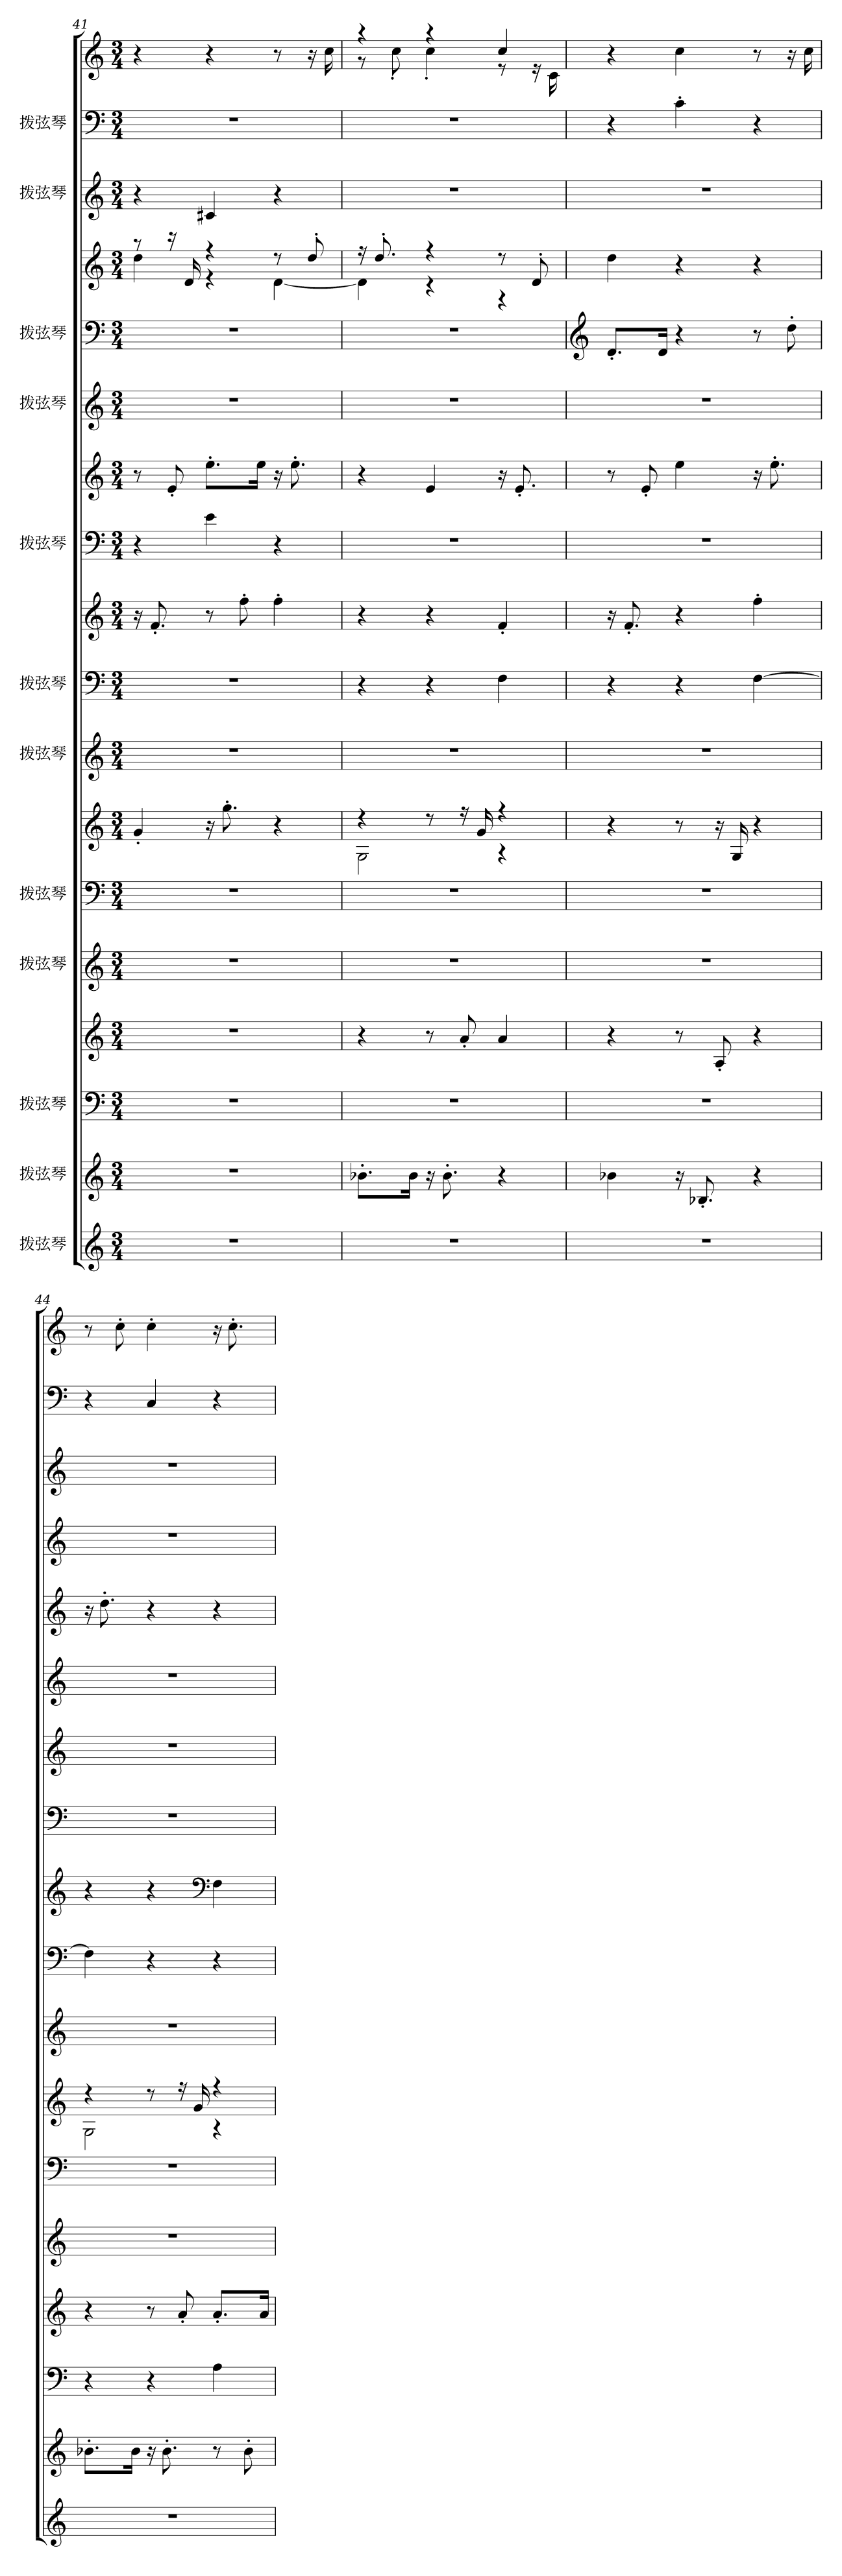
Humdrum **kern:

**kern	**kern	**kern	**kern	**kern	**kern	**kern	**kern	**kern	**kern	**kern	**kern	**kern	**kern	**kern	**kern	**kern	**kern
*part12	*part11	*part10	*part10	*part9	*part8	*part8	*part7	*part6	*part6	*part5	*part5	*part4	*part3	*part3	*part2	*part1	*part1
*staff18	*staff17	*staff16	*staff15	*staff14	*staff13	*staff12	*staff11	*staff10	*staff9	*staff8	*staff7	*staff6	*staff5	*staff4	*staff3	*staff2	*staff1
*I"拨弦琴	*I"拨弦琴	*I"拨弦琴	*	*I"拨弦琴	*I"拨弦琴	*	*I"拨弦琴	*I"拨弦琴	*	*I"拨弦琴	*	*I"拨弦琴	*I"拨弦琴	*	*I"拨弦琴	*I"拨弦琴	*
*clefG2	*clefG2	*clefF4	*clefG2	*clefG2	*clefF4	*clefG2	*clefG2	*clefF4	*clefG2	*clefF4	*clefG2	*clefG2	*clefF4	*clefG2	*clefG2	*clefF4	*clefG2
*k[]	*k[]	*k[]	*k[]	*k[]	*k[]	*k[]	*k[]	*k[]	*k[]	*k[]	*k[]	*k[]	*k[]	*k[]	*k[]	*k[]	*k[]
*M3/4	*M3/4	*M3/4	*M3/4	*M3/4	*M3/4	*M3/4	*M3/4	*M3/4	*M3/4	*M3/4	*M3/4	*M3/4	*M3/4	*M3/4	*M3/4	*M3/4	*M3/4
=41	=41	=41	=41	=41	=41	=41	=41	=41	=41	=41	=41	=41	=41	=41	=41	=41	=41
*	*	*	*	*	*	*	*	*	*	*	*	*	*	*^	*	*	*
2.r	2.r	2.r	2.r	2.r	2.r	4g'/	2.r	2.r	16r	4r	8r	2.r	2.r	8r	4dd\	4r	2.r	4r
.	.	.	.	.	.	.	.	.	8.f'/	.	.	.	.	.	.	.	.	.
.	.	.	.	.	.	.	.	.	.	.	8e'/	.	.	16r	.	.	.	.
.	.	.	.	.	.	.	.	.	.	.	.	.	.	16d/	.	.	.	.
.	.	.	.	.	.	16r	.	.	8r	4e\	8.ee'\L	.	.	4r	4r	4c#X/	.	4r
.	.	.	.	.	.	8.gg'\	.	.	.	.	.	.	.	.	.	.	.	.
.	.	.	.	.	.	.	.	.	8ff'\	.	.	.	.	.	.	.	.	.
.	.	.	.	.	.	.	.	.	.	.	16ee\Jk	.	.	.	.	.	.	.
.	.	.	.	.	.	4r	.	.	4ff'\	4r	16r	.	.	8r	[4d\	4r	.	8r
.	.	.	.	.	.	.	.	.	.	.	8.ee'\	.	.	.	.	.	.	.
.	.	.	.	.	.	.	.	.	.	.	.	.	.	8dd'/	.	.	.	16r
.	.	.	.	.	.	.	.	.	.	.	.	.	.	.	.	.	.	16cc\
=42	=42	=42	=42	=42	=42	=42	=42	=42	=42	=42	=42	=42	=42	=42	=42	=42	=42	=42
*	*	*	*	*	*	*^	*	*	*	*	*	*	*	*	*	*	*	*^
2.r	8.b-X'\L	2.r	4r	2.r	2.r	4r	2G\	2.r	4r	4r	2.r	4r	2.r	2.r	16r	4d\]	2.r	2.r	4r	8r
.	.	.	.	.	.	.	.	.	.	.	.	.	.	.	8.dd'/	.	.	.	.	.
.	.	.	.	.	.	.	.	.	.	.	.	.	.	.	.	.	.	.	.	8cc'\
.	16b-\Jk	.	.	.	.	.	.	.	.	.	.	.	.	.	.	.	.	.	.	.
.	16r	.	8r	.	.	8r	.	.	4r	4r	.	4e/	.	.	4r	4r	.	.	4r	4cc'\
.	8.b-'\	.	.	.	.	.	.	.	.	.	.	.	.	.	.	.	.	.	.	.
.	.	.	8a'/	.	.	16r	.	.	.	.	.	.	.	.	.	.	.	.	.	.
.	.	.	.	.	.	16g/	.	.	.	.	.	.	.	.	.	.	.	.	.	.
.	4r	.	4a/	.	.	4r	4r	.	4F\	4f'/	.	16r	.	.	8r	4r	.	.	4cc/	8r
.	.	.	.	.	.	.	.	.	.	.	.	8.e'/	.	.	.	.	.	.	.	.
.	.	.	.	.	.	.	.	.	.	.	.	.	.	.	8d'/	.	.	.	.	16r
.	.	.	.	.	.	.	.	.	.	.	.	.	.	.	.	.	.	.	.	16c\
*	*	*	*	*	*	*v	*v	*	*	*	*	*	*	*	*v	*v	*	*	*v	*v
=43	=43	=43	=43	=43	=43	=43	=43	=43	=43	=43	=43	=43	=43	=43	=43	=43	=43
*	*	*	*	*	*	*	*	*	*	*	*	*	*clefG2	*	*	*	*
2.r	4b-X\	2.r	4r	2.r	2.r	4r	2.r	4r	16r	2.r	8r	2.r	8.d'/L	4dd\	2.r	4r	4r
.	.	.	.	.	.	.	.	.	8.f'/	.	.	.	.	.	.	.	.
.	.	.	.	.	.	.	.	.	.	.	8e'/	.	.	.	.	.	.
.	.	.	.	.	.	.	.	.	.	.	.	.	16d/Jk	.	.	.	.
.	16r	.	8r	.	.	8r	.	4r	4r	.	4ee\	.	4r	4r	.	4c'\	4cc\
.	8.B-X'/	.	.	.	.	.	.	.	.	.	.	.	.	.	.	.	.
.	.	.	8A'/	.	.	16r	.	.	.	.	.	.	.	.	.	.	.
.	.	.	.	.	.	16G/	.	.	.	.	.	.	.	.	.	.	.
.	4r	.	4r	.	.	4r	.	[4F\	4ff'\	.	16r	.	8r	4r	.	4r	8r
.	.	.	.	.	.	.	.	.	.	.	8.ee'\	.	.	.	.	.	.
.	.	.	.	.	.	.	.	.	.	.	.	.	8dd'\	.	.	.	16r
.	.	.	.	.	.	.	.	.	.	.	.	.	.	.	.	.	16cc\
!!LO:PB:g=z
=44	=44	=44	=44	=44	=44	=44	=44	=44	=44	=44	=44	=44	=44	=44	=44	=44	=44
*	*	*	*	*	*	*^	*	*	*	*	*	*	*	*	*	*	*
2.r	8.b-X'\L	4r	4r	2.r	2.r	4r	2G\	2.r	4F\]	4r	2.r	2.r	2.r	16r	2.r	2.r	4r	8r
.	.	.	.	.	.	.	.	.	.	.	.	.	.	8.dd'\	.	.	.	.
.	.	.	.	.	.	.	.	.	.	.	.	.	.	.	.	.	.	8cc'\
.	16b-\Jk	.	.	.	.	.	.	.	.	.	.	.	.	.	.	.	.	.
.	16r	4r	8r	.	.	8r	.	.	4r	4r	.	.	.	4r	.	.	4C/	4cc'\
.	8.b-'\	.	.	.	.	.	.	.	.	.	.	.	.	.	.	.	.	.
.	.	.	8a'/	.	.	16r	.	.	.	.	.	.	.	.	.	.	.	.
.	.	.	.	.	.	16g/	.	.	.	.	.	.	.	.	.	.	.	.
*	*	*	*	*	*	*	*	*	*	*clefF4	*	*	*	*	*	*	*	*
.	8r	4A\	8.a'/L	.	.	4r	4r	.	4r	4F\	.	.	.	4r	.	.	4r	16r
.	.	.	.	.	.	.	.	.	.	.	.	.	.	.	.	.	.	8.cc'\
.	8b-'\	.	.	.	.	.	.	.	.	.	.	.	.	.	.	.	.	.
.	.	.	16a/Jk	.	.	.	.	.	.	.	.	.	.	.	.	.	.	.
*	*	*	*	*	*	*v	*v	*	*	*	*	*	*	*	*	*	*	*
=	=	=	=	=	=	=	=	=	=	=	=	=	=	=	=	=	=
*-	*-	*-	*-	*-	*-	*-	*-	*-	*-	*-	*-	*-	*-	*-	*-	*-	*-
